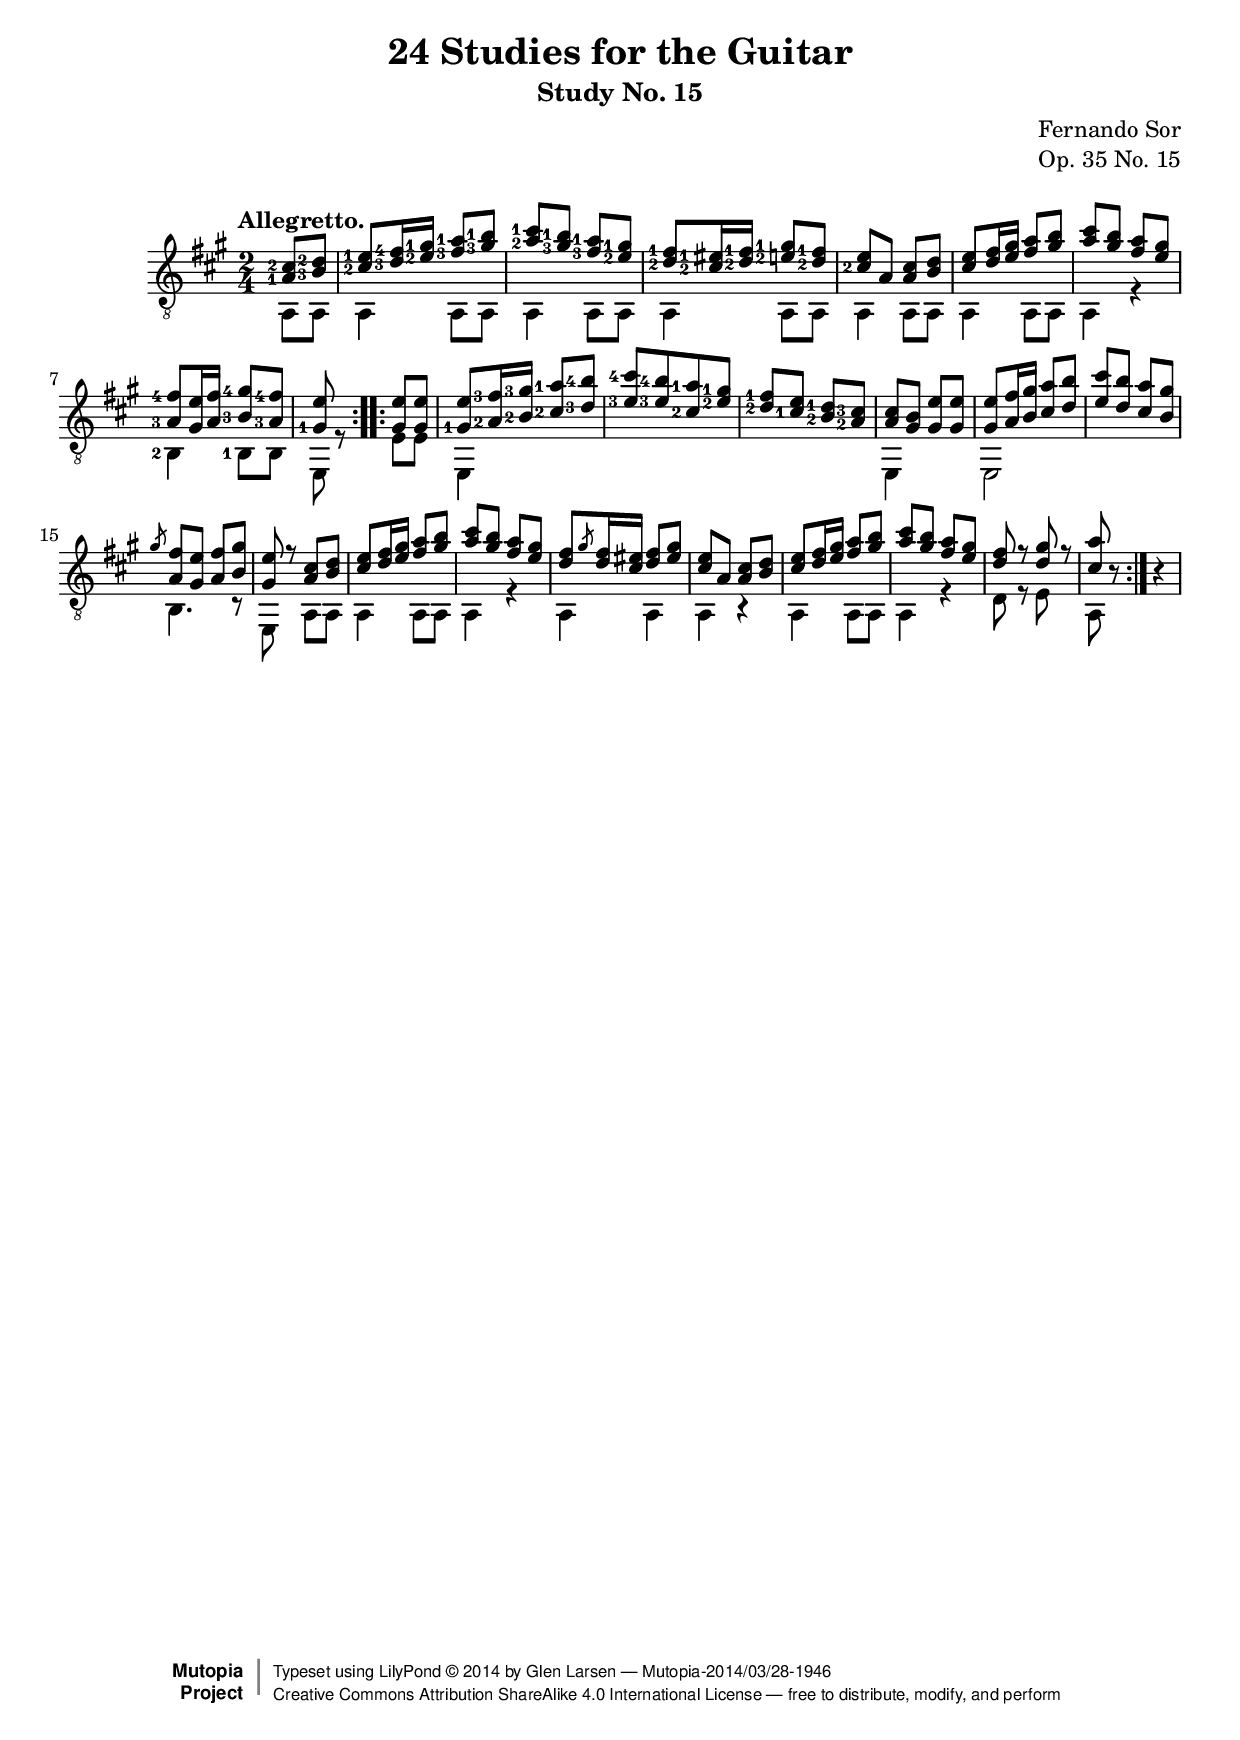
\version "2.18.2"
\header {
  title = "24 Studies for the Guitar"
  subtitle = "Study No. 15"
  composer = "Fernando Sor"
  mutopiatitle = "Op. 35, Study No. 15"
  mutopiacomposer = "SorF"
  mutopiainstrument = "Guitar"
  opus = "Op. 35 No. 15"
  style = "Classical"
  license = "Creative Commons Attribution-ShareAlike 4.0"
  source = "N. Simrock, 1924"
  % From Boije 482, enscribed "Bonn Chez N. Simrock"
  date = "1828"
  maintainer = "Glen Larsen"
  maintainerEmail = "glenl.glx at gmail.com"

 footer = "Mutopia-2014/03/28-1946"
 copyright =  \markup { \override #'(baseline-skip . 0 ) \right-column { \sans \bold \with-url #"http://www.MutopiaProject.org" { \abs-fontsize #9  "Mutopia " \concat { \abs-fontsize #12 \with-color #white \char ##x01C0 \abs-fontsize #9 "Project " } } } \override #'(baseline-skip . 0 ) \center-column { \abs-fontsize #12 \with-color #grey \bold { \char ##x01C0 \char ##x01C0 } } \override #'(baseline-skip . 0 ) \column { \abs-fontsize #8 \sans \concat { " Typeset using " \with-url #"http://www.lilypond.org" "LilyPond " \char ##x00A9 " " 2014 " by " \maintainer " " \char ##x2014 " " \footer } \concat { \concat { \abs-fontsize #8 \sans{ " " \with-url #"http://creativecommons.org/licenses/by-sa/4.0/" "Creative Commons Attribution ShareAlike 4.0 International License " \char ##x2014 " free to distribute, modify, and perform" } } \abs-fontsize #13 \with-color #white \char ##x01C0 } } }
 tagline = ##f
}


\paper {
  % add space between composer/opus markup and first staff
  markup-system-spacing #'padding = #3
  % add a little space between composer and opus
  markup-markup-spacing #'padding = #1.2
  top-margin = 7\mm
  bottom-margin = 6\mm
}

\layout {
  \context {
    \Voice
    \override StringNumber #'stencil = ##f
  }
  \context {
    \Staff
    \override Fingering #'staff-padding = #'()
    \override Fingering #'add-stem-support = ##t
    \mergeDifferentlyDottedOn
    \mergeDifferentlyHeadedOn
  }
  \context {
    \Dynamics
    \override DynamicTextSpanner #'style = #'none
  }
}

global = {
  \time 2/4
  \key a \major
}


upperVoice = \relative c' {
  \voiceOne
  \set fingeringOrientations = #'(left)
  \repeat volta 2 {
    \partial 4 { <cis-2 a-1>8 <d-2 b-3> } |
    <e-1 cis-2>8 <fis-4 d-3>16 <gis-1 e-2> <a-1 fis-3>8 <b-1 gis-3> |
    <cis-1 a-2>8 <b-1 gis-3> <a-1 fis-3> <gis-1 e-2> |
    <fis-1 d-2>8 <eis-1 cis-2>16 <fis-1 d-2> <gis-1 e-2>8 <fis-1 d-2> |

    <e cis-2>8 a, <cis a> <d b> |
    <e cis>8 <fis d>16 <gis e> <a fis>8 <b gis>8 |
    <cis a>8 <b gis> <a fis> <gis e> |
    <fis-4 a,-3>8 <e gis,>16 <fis a,> <gis-4 b,-3>8 <fis-4 a,-3> |
    <e gis,-1>8 s
  }
  \repeat volta 2 {
    <e gis,>8 q |

    <e gis,-1>8 <fis-3 a,-2>16 <gis-3 b,-2> <a-1 cis,-2>8 <b-4 d,-3> |
    <cis-4 e,-3>8[ <b-4 e,-3> <a-1 cis,-2> <gis-1 e-2>8] |
    <fis-1 d-2>8 <e cis-1> <d-1 b-2> <cis-3 a-2> |
    <cis a>8 <b gis> <e gis,> q |
    <e gis,>8 <fis a,>16 <gis b,> <a cis,>8 <b d,> |
    <cis e,>8 <b d,> <a cis,> <gis b,> |

    \slashedGrace{gis8} <fis a,>8 <e gis,> <fis a,> <gis b,> |
    <e gis,>8 r <cis a> <d b> |
    <e cis>8 <fis d>16 <gis e> <a fis>8 <b gis> |
    <cis a>8 <b gis> <a fis> <gis e> |
    <fis d>8 \slashedGrace{gis8} <fis d>16 <eis cis> <fis d>8 <gis eis> |

    <e cis>8 a, <cis a> <d b> |
    <e cis>8 <fis d>16 <gis e> <a fis>8 <b gis> |
    <cis a>8 <b gis> <a fis> <gis e> |
    <fis d>8 r <gis d> r |
    <a cis,>8 b,\rest
  }
  b4\rest
}

lowerVoice = \relative c {
  \voiceTwo
  \set fingeringOrientations = #'(left)
  \partial 4 { a8 a } |
  \repeat unfold 3 { a4 a8 a | }

  \repeat unfold 2 { a4 a8 a | }
  a4 r |
  <b-2>4 <b-1>8 b |
  e,8 r e' e |

  e,4 s |
  s2*2 |
  e4 s |
  e2 |
  s2 |

  b'4. r8 |
  e,8 s a a |
  a4 a8 a |
  a4 r |
  a4 a |

  a4 r |
  a4 a8 a |
  a4 r |
  d8 r e s |
  a,8 s s
}


\score {
  <<
    \new Staff = "Guitar" \with {
      midiInstrument = #"acoustic guitar (nylon)"
    }
    <<
      \global
      \clef "treble_8"
      \tempo "Allegretto."
      \context Voice = "upperVoice" \upperVoice
      \context Voice = "lowerVoice" \lowerVoice
    >>
%{
    \new TabStaff = "Guitar tabs"
    <<
      \clef "moderntab"
      \global
      \context TabVoice = "upperVoice" \upperVoice
      \context TabVoice = "lowerVoice" \lowerVoice
    >>
%}
  >>
  \layout {}
  \midi {
    \tempo 4 = 90
  }
}
